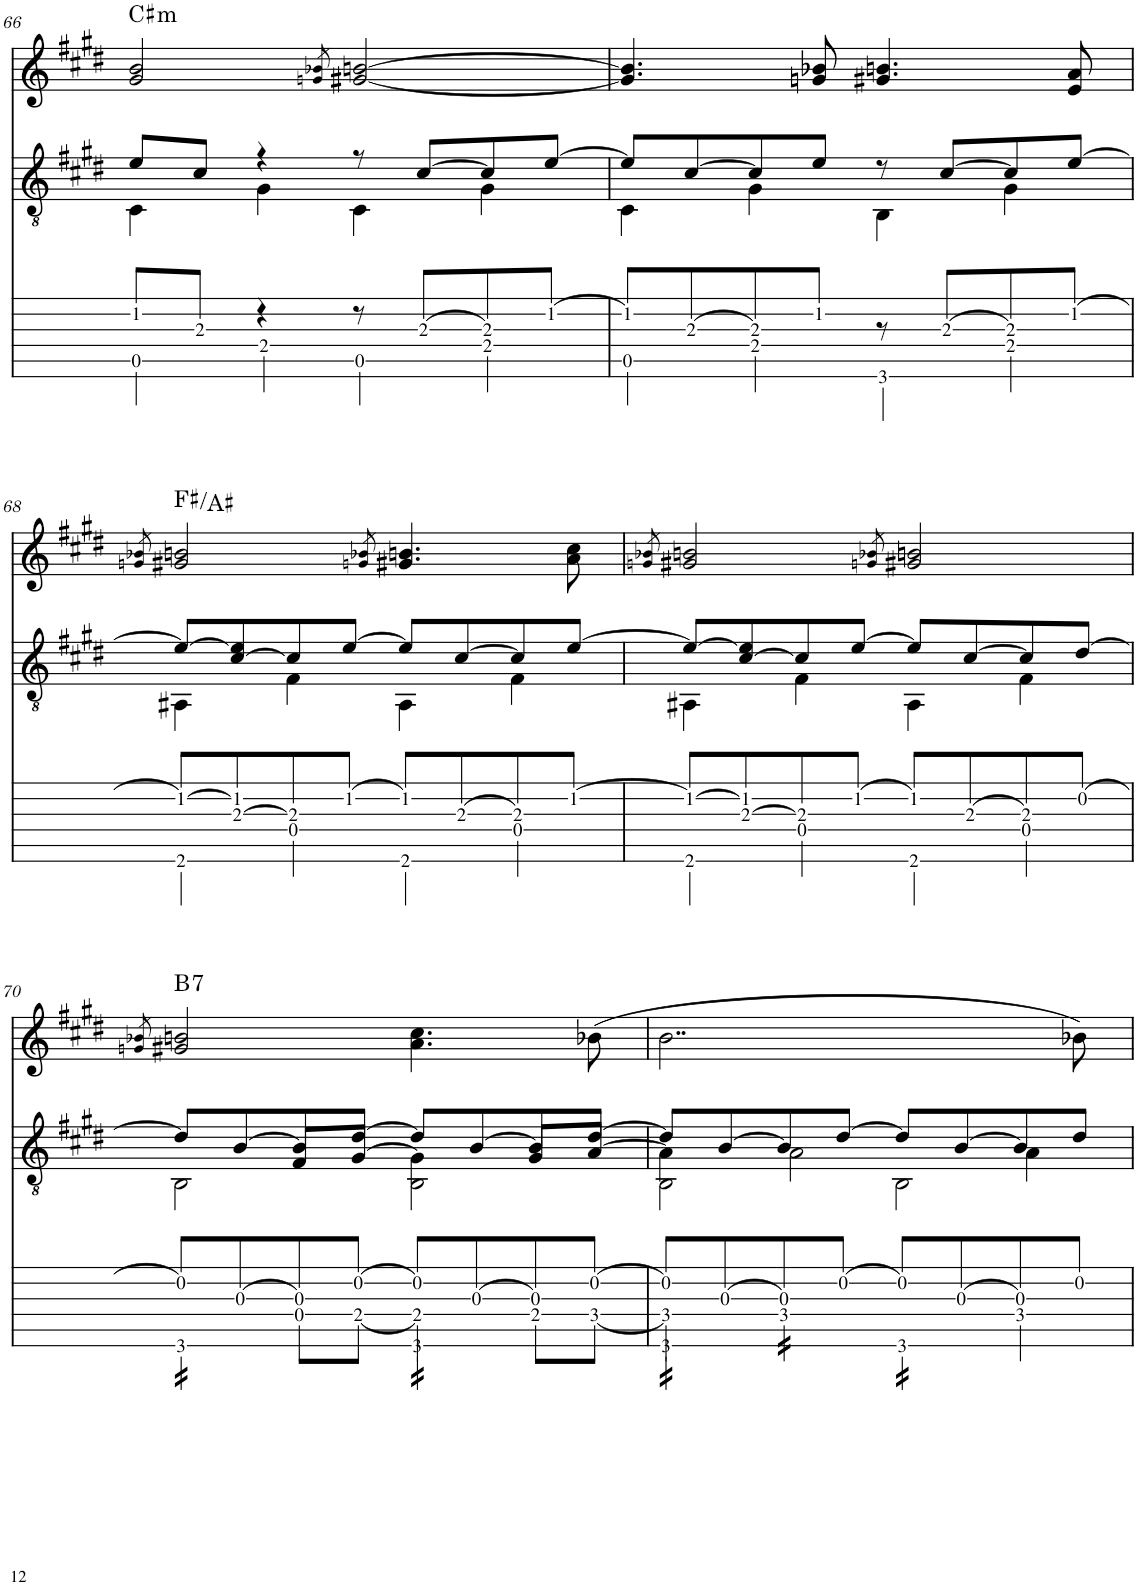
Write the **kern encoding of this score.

**kern	**kern	**kern	**harte
*part2	*part2	*part1	*part1
*staff3	*staff2	*staff1	*
*I"Classical Guitar	*	*I"La Armonica diatonica 10-fori	*
!!LO:PB:g=z
*	*clefGv2	*clefG2	*
*k[f#c#g#d#]	*k[f#c#g#d#]	*k[f#c#g#d#]	*
*M4/4	*M4/4	*M4/4	*
=66	=66	=66	=66
*^	*^	*	*
!	!	!	!	!	!LO:H:kt=m
8e/L	4C#\	8e/L	4C#\	2g#/ 2b/	C#:min
8c#/J	.	8c#/J	.	.	.
4r	4G#\	4r	4G#\	.	.
.	.	.	.	8qgn/ 8qb-X/	.
8r	4C#\	8r	4C#\	[2g#X/ [2bn/	.
[8c#/L	.	[8c#/L	.	.	.
8c#/]	4G#\	8c#/]	4G#\	.	.
[8e/J	.	[8e/J	.	.	.
=67	=67	=67	=67	=67	=67
8e/L]	4C#\	8e/L]	4C#\	4.g#/] 4.b/]	.
[8c#/	.	[8c#/	.	.	.
8c#/]	4G#\	8c#/]	4G#\	.	.
8e/J	.	8e/J	.	8gn/ 8b-X/	.
8r	4BB\	8r	4BB\	4.g#X/ 4.bn/	.
[8c#/L	.	[8c#/L	.	.	.
8c#/]	4G#\	8c#/]	4G#\	.	.
[8e/J	.	[8e/J	.	8e/ 8a/	.
!!LO:LB:g=z
=68	=68	=68	=68	=68	=68
.	.	.	.	8qgn/ 8qb-X/	.
8e/L_	4AA#\	8e/L_	4AA#X\	2g#X/ 2bn/	F#:maj/3
[8c#/ 8e/]	.	[8c#/ 8e/]	.	.	.
8c#/]	4F#\	8c#/]	4F#\	.	.
[8e/J	.	[8e/J	.	.	.
.	.	.	.	8qgn/ 8qb-X/	.
8e/L]	4AA#\	8e/L]	4AA#\	4.g#X/ 4.bn/	.
[8c#/	.	[8c#/	.	.	.
8c#/]	4F#\	8c#/]	4F#\	.	.
[8e/J	.	[8e/J	.	8a\ 8cc#\	.
=69	=69	=69	=69	=69	=69
.	.	.	.	8qgn/ 8qb-X/	.
8e/L_	4AA#X\	8e/L_	4AA#X\	2g#X/ 2bn/	.
[8c#/ 8e/]	.	[8c#/ 8e/]	.	.	.
8c#/]	4F#\	8c#/]	4F#\	.	.
[8e/J	.	[8e/J	.	.	.
.	.	.	.	8qgn/ 8qb-X/	.
8e/L]	4AA#\	8e/L]	4AA#\	2g#X/ 2bn/	.
[8c#/	.	[8c#/	.	.	.
8c#/]	4F#\	8c#/]	4F#\	.	.
[8d#/J	.	[8d#/J	.	.	.
*v	*v	*	*	*	*
*	*v	*v	*	*
!!LO:LB:g=z
=70	=70	=70	=70
.	.	8qgn/ 8qb-X/	.
*^	*^	*	*
*	*^	*	*^	*	*
!	!	!	!	!	!	!	!LO:H:kt=7
8d#/L]	2BB\	4ryy	8d#/L]	2BB\	4ryy	2g#X/ 2bn/	B:7
[8B/	.	.	[8B/	.	.	.	.
8B/]	.	8F#\L	8B/]	.	8F#/L	.	.
[8d#/J	.	[8G#\J	[8d#/J	.	[8G#/J	.	.
8d#/L]	2BB\	4G#\]	8d#/L]	2BB\	4G#\]	4.a\ 4.cc#\	.
[8B/	.	.	[8B/	.	.	.	.
8B/]	.	8G#\L	8B/]	.	8G#/L	.	.
[8d#/J	.	[8A\J	[8d#/J	.	[8A/J	(8b-X\	.
=71	=71	=71	=71	=71	=71	=71	=71
8d#/L]	2BB\	4A\]	8d#/L]	2BB\	4A\]	2..b\	.
[8B/	.	.	[8B/	.	.	.	.
8B/]	.	2A\	8B/]	.	2A\	.	.
[8d#/J	.	.	[8d#/J	.	.	.	.
8d#/L]	2BB\	.	8d#/L]	2BB\	.	.	.
[8B/	.	.	[8B/	.	.	.	.
8B/]	.	4A\	8B/]	.	4A\	.	.
8d#/J	.	.	8d#/J	.	.	8b-X\)	.
*v	*v	*v	*	*	*	*	*
*	*v	*v	*v	*	*
=	=	=	=
*-	*-	*-	*-
